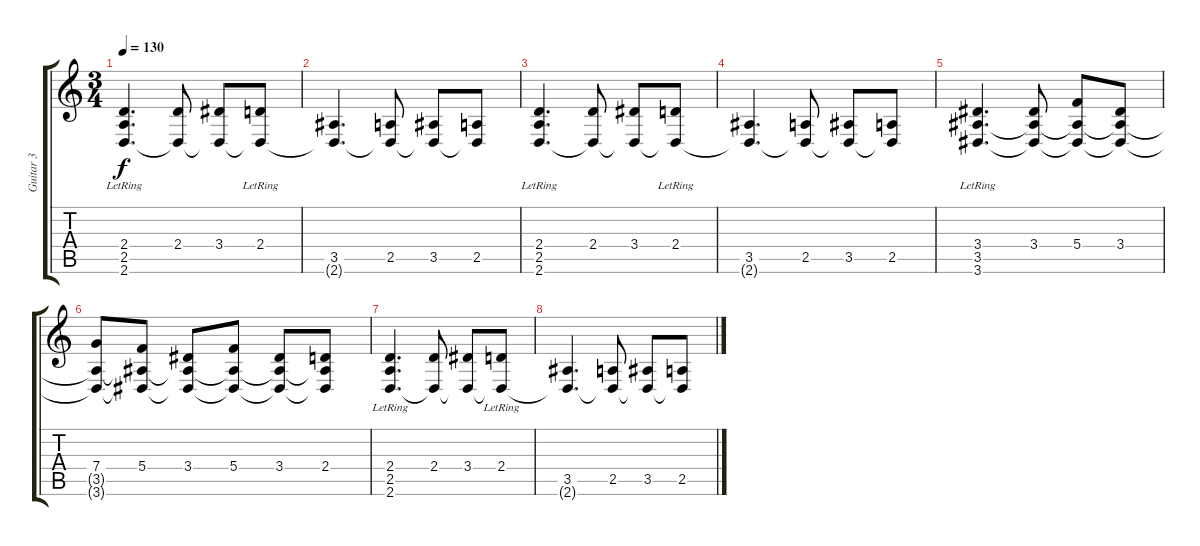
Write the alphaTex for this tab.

\track ("Guitar 3" "Guitar 3") {instrument distortionguitar}
\staff {score tabs}
\tuning (D4 A3 F3 C3 G2 C2) {hide}
\ts (3 4)
\tempo 130
\clef g2
\ks c
(2.4{lr} 2.5{lr} 2.6{lr}).4{d dy f} (2.4 2.6{t}).8 (3.4 2.6{t}).8 (2.4{lr} 2.6{t}).8 |
(3.5 2.6{t}).4{d} (2.5 2.6{t}).8 (3.5 2.6{t}).8 (2.5 2.6{t}).8 |
(2.4{lr} 2.5{lr} 2.6{lr}).4{d} (2.4 2.6{t}).8 (3.4 2.6{t}).8 (2.4{lr} 2.6{t}).8 |
(3.5 2.6{t}).4{d} (2.5 2.6{t}).8 (3.5 2.6{t}).8 (2.5 2.6{t}).8 |
(3.4{lr} 3.5{lr} 3.6{lr}).4{d} (3.4 3.5{t} 3.6{t}).8 (5.4 3.5{t} 3.6{t}).8 (3.4 3.5{t} 3.6{t}).8 |
(7.4 3.5{t} 3.6{t}).8 (5.4 3.5{t} 3.6{t}).8 (3.4 3.5{t} 3.6{t}).8 (5.4 3.5{t} 3.6{t}).8 (3.4 3.5{t} 3.6{t}).8 (2.4 3.5{t} 3.6{t}).8 |
(2.4{lr} 2.5{lr} 2.6{lr}).4{d} (2.4 2.6{t}).8 (3.4 2.6{t}).8 (2.4{lr} 2.6{t}).8 |
(3.5 2.6{t}).4{d} (2.5 2.6{t}).8 (3.5 2.6{t}).8 (2.5 2.6{t}).8
